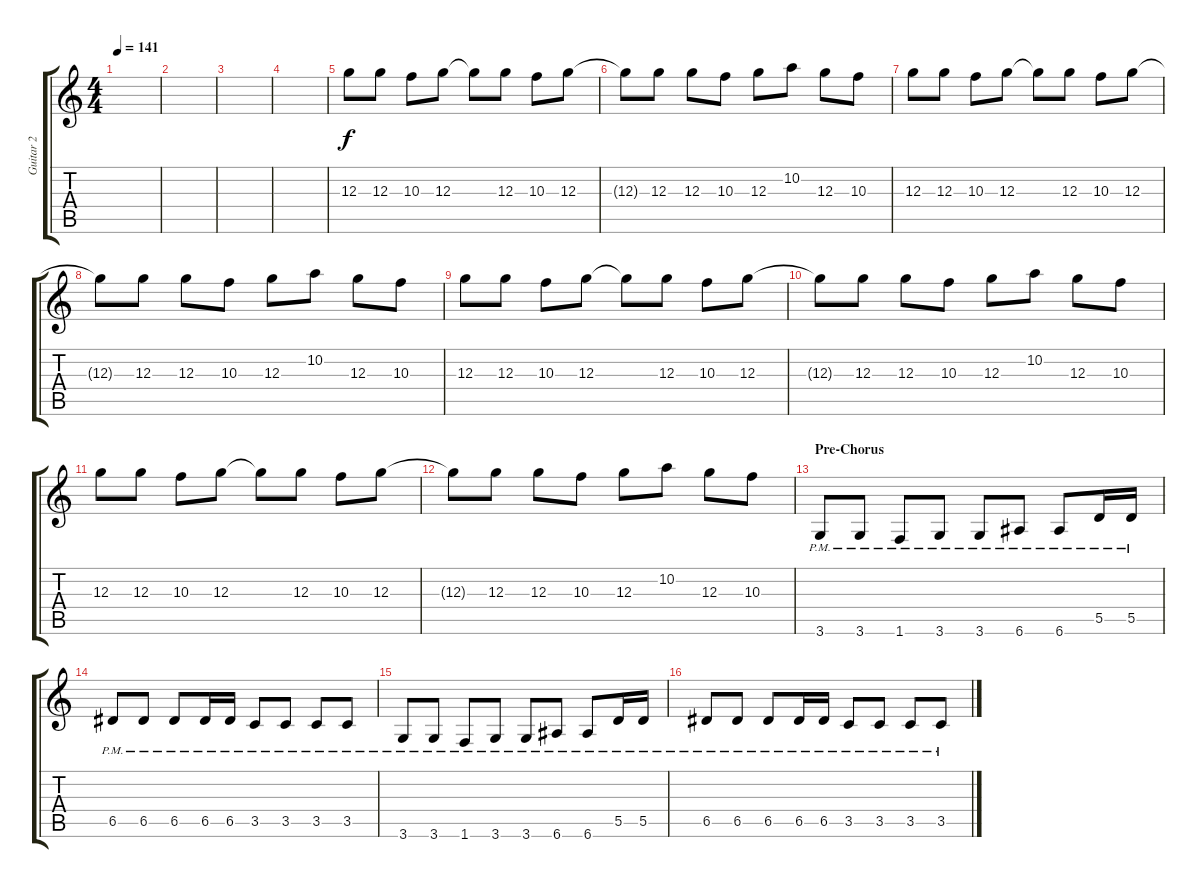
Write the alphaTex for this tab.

\track ("Guitar 2" "Guitar 2") {instrument distortionguitar}
\staff {score tabs}
\tuning (E4 B3 G3 D3 A2 E2) {hide}
\ts (4 4)
\tempo 141
\clef g2
\ks c
|
|
|
|
12.3.8 12.3.8 10.3.8 12.3.8 12.3{t}.8 12.3.8 10.3.8 12.3.8 |
12.3{t}.8 12.3.8 12.3.8 10.3.8 12.3.8 10.2.8 12.3.8 10.3.8 |
12.3.8 12.3.8 10.3.8 12.3.8 12.3{t}.8 12.3.8 10.3.8 12.3.8 |
12.3{t}.8 12.3.8 12.3.8 10.3.8 12.3.8 10.2.8 12.3.8 10.3.8 |
12.3.8 12.3.8 10.3.8 12.3.8 12.3{t}.8 12.3.8 10.3.8 12.3.8 |
12.3{t}.8 12.3.8 12.3.8 10.3.8 12.3.8 10.2.8 12.3.8 10.3.8 |
12.3.8 12.3.8 10.3.8 12.3.8 12.3{t}.8 12.3.8 10.3.8 12.3.8 |
12.3{t}.8 12.3.8 12.3.8 10.3.8 12.3.8 10.2.8 12.3.8 10.3.8 |
\section ("" "Pre-Chorus")
3.6{pm}.8 3.6{pm}.8 1.6{pm}.8 3.6{pm}.8 3.6{pm}.8 6.6{pm}.8 6.6{pm}.8 5.5{pm}.16 5.5{pm}.16 |
6.5{pm}.8 6.5{pm}.8 6.5{pm}.8 6.5{pm}.16 6.5{pm}.16 3.5{pm}.8 3.5{pm}.8 3.5{pm}.8 3.5{pm}.8 |
\section ("" "")
3.6{pm}.8 3.6{pm}.8 1.6{pm}.8 3.6{pm}.8 3.6{pm}.8 6.6{pm}.8 6.6{pm}.8 5.5{pm}.16 5.5{pm}.16 |
6.5{pm}.8 6.5{pm}.8 6.5{pm}.8 6.5{pm}.16 6.5{pm}.16 3.5{pm}.8 3.5{pm}.8 3.5{pm}.8 3.5{pm}.8
